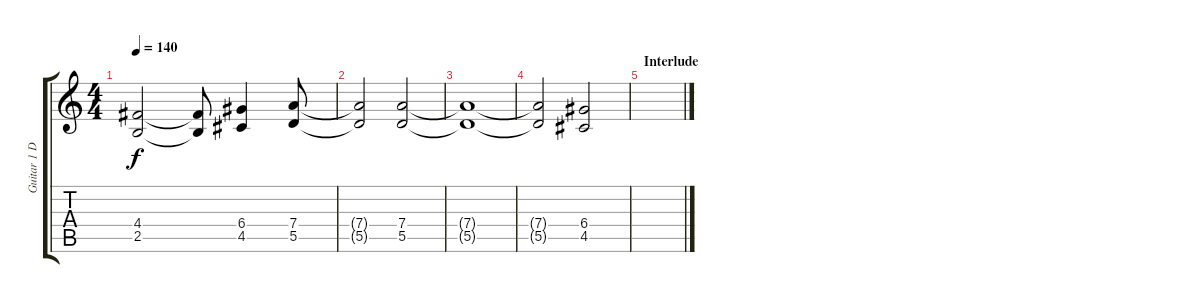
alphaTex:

\track ("Guitar 1 Distorsion" "Guitar 1 D") {instrument distortionguitar}
\staff {score tabs}
\tuning (E4 B3 G3 D3 A2 E2) {hide}
\ts (4 4)
\tempo 140
\clef g2
\ks c
(4.4 2.5).2{dy f} (4.4{t} 2.5{t}).8 (6.4 4.5).4 (7.4 5.5).8 |
(7.4{t} 5.5{t}).2 (7.4 5.5).2 |
(7.4{t} 5.5{t}).1 |
(7.4{t} 5.5{t}).2 (6.4 4.5).2{volume 10} |
\section ("" "Interlude")
